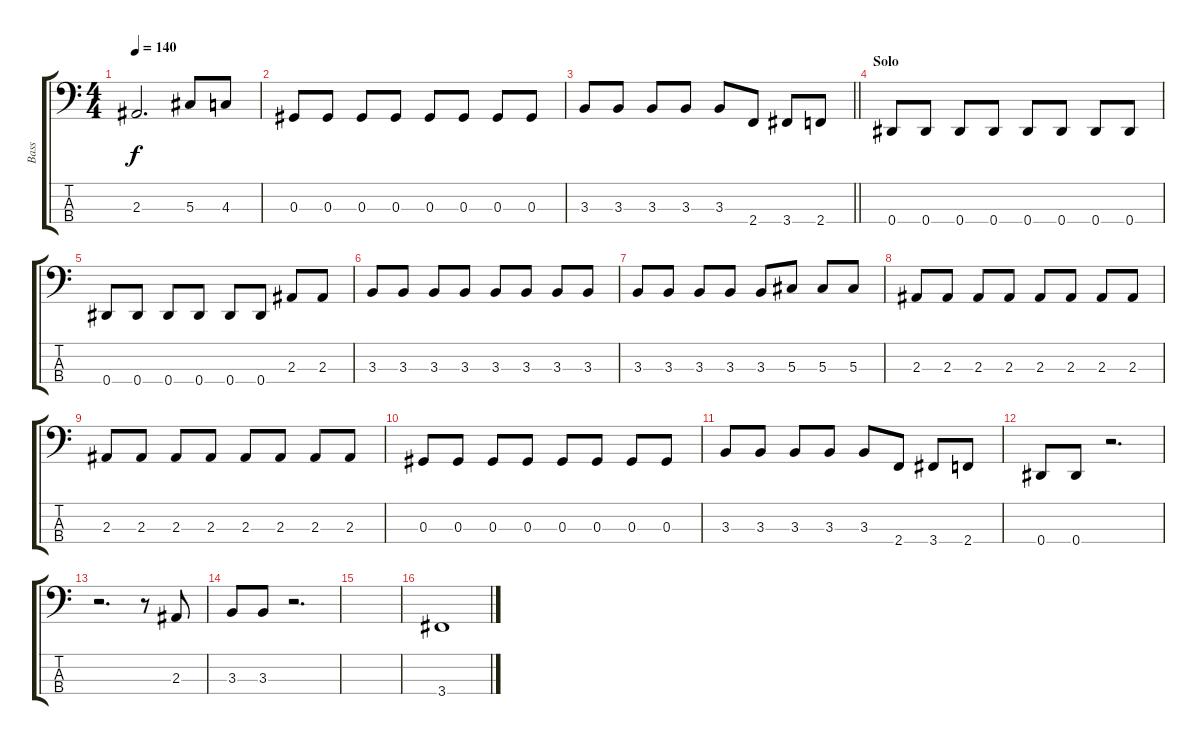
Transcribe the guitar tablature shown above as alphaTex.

\track ("Bass" "Bass") {instrument electricbassfinger}
\staff {score tabs}
\tuning (Gb2 Db2 Ab1 Eb1) {hide}
\ts (4 4)
\tempo 140
\clef f4
\ks c
2.3.2{d dy f} 5.3.8 4.3.8 |
0.3.8 0.3.8 0.3.8 0.3.8 0.3.8 0.3.8 0.3.8 0.3.8 |
\barLineRight lightlight
3.3.8 3.3.8 3.3.8 3.3.8 3.3.8 2.4.8 3.4.8 2.4.8 |
\section ("" "Solo")
0.4.8 0.4.8 0.4.8 0.4.8 0.4.8 0.4.8 0.4.8 0.4.8 |
0.4.8 0.4.8 0.4.8 0.4.8 0.4.8 0.4.8 2.3.8 2.3.8 |
3.3.8 3.3.8 3.3.8 3.3.8 3.3.8 3.3.8 3.3.8 3.3.8 |
3.3.8 3.3.8 3.3.8 3.3.8 3.3.8 5.3.8 5.3.8 5.3.8 |
2.3.8 2.3.8 2.3.8 2.3.8 2.3.8 2.3.8 2.3.8 2.3.8 |
2.3.8 2.3.8 2.3.8 2.3.8 2.3.8 2.3.8 2.3.8 2.3.8 |
0.3.8 0.3.8 0.3.8 0.3.8 0.3.8 0.3.8 0.3.8 0.3.8 |
3.3.8 3.3.8 3.3.8 3.3.8 3.3.8 2.4.8 3.4.8 2.4.8 |
0.4.8 0.4.8 r.2{d} |
r.2{d} r.8 2.3.8 |
3.3.8 3.3.8 r.2{d} |
|
3.4.1
